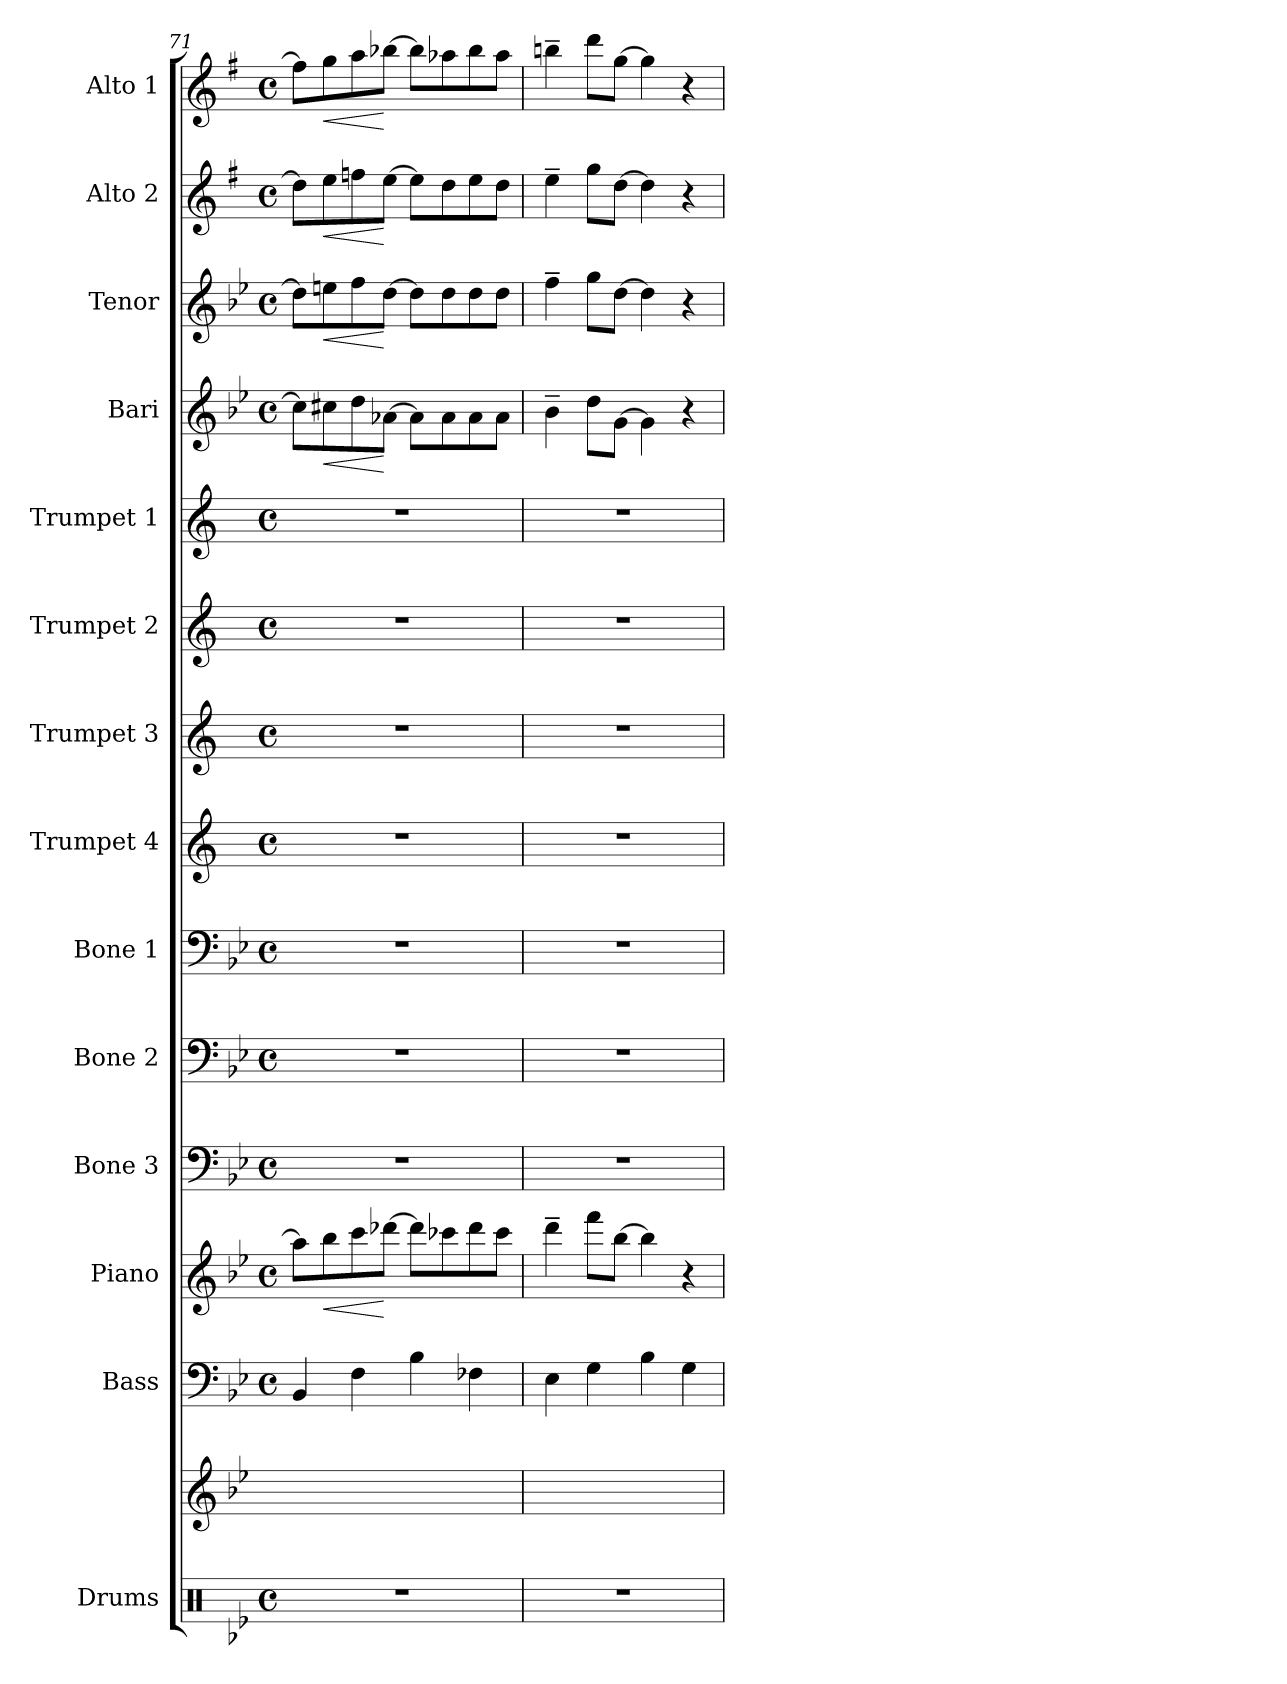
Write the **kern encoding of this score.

**kern	**kern	**kern	**kern	**dynam	**kern	**kern	**kern	**kern	**kern	**kern	**kern	**kern	**dynam	**kern	**dynam	**kern	**dynam	**kern	**dynam
*part15	*part14	*part13	*part12	*part12	*part11	*part10	*part9	*part8	*part7	*part6	*part5	*part4	*part4	*part3	*part3	*part2	*part2	*part1	*part1
*staff15	*staff14	*staff13	*staff12	*staff12	*staff11	*staff10	*staff9	*staff8	*staff7	*staff6	*staff5	*staff4	*staff4	*staff3	*staff3	*staff2	*staff2	*staff1	*staff1
*I"Drums	*	*I"Bass	*I"Piano	*	*I"Bone 3	*I"Bone 2	*I"Bone 1	*I"Trumpet 4	*I"Trumpet 3	*I"Trumpet 2	*I"Trumpet 1	*I"Bari	*	*I"Tenor	*	*I"Alto 2	*	*I"Alto 1	*
*	*	*	*	*	*	*	*	*I'Tpt	*	*I'Tpt	*I'Tpt	*	*	*	*	*	*	*	*
*clefX	*clefG2	*clefF4	*clefG2	*	*clefF4	*clefF4	*clefF4	*clefG2	*clefG2	*clefG2	*clefG2	*clefG2	*	*clefG2	*	*clefG2	*	*clefG2	*
*	*	*ITrd7c12	*ITrd8c14	*	*	*	*	*ITrd1c2	*ITrd1c2	*ITrd1c2	*ITrd1c2	*ITrd12c21	*	*ITrd8c14	*	*ITrd5c9	*	*ITrd5c9	*
*k[b-e-]	*k[b-e-]	*k[b-e-]	*k[b-e-]	*	*k[b-e-]	*k[b-e-]	*k[b-e-]	*k[b-e-]	*k[b-e-]	*k[b-e-]	*k[b-e-]	*k[b-e-]	*	*k[b-e-]	*	*k[b-e-]	*	*k[b-e-]	*
*B-:	*B-:	*B-:	*B-:	*	*B-:	*B-:	*B-:	*B-:	*B-:	*B-:	*B-:	*B-:	*	*B-:	*	*B-:	*	*B-:	*
*M4/4	*	*M4/4	*M4/4	*	*M4/4	*M4/4	*M4/4	*M4/4	*M4/4	*M4/4	*M4/4	*M4/4	*	*M4/4	*	*M4/4	*	*M4/4	*
*met(c)	*	*met(c)	*met(c)	*	*met(c)	*met(c)	*met(c)	*met(c)	*met(c)	*met(c)	*met(c)	*met(c)	*	*met(c)	*	*met(c)	*	*met(c)	*
=71	=71	=71	=71	=71	=71	=71	=71	=71	=71	=71	=71	=71	=71	=71	=71	=71	=71	=71	=71
1r	1ryy	4BBB-/	8a-\L]	.	1r	1r	1r	1r	1r	1r	1r	8c\L]	.	8d\L]	.	8f\L]	.	8a-\L]	.
!	!	!	!	!LO:HP:b	!	!	!	!	!	!	!	!	!LO:HP:b	!	!LO:HP:b	!	!LO:HP:b	!	!LO:HP:b
.	.	.	8b-\	<	.	.	.	.	.	.	.	8c#X\	<	8en\	<	8g\	<	8b-\	<
.	.	4FF\	8cc\	.	.	.	.	.	.	.	.	8d\	.	8f\	.	8a-X\	.	8cc\	.
.	.	.	[8dd-X\J	[	.	.	.	.	.	.	.	[8A-X\J	[	[8d\J	[	[8g\J	[	[8dd-X\J	[
.	.	4BB-\	8dd-\L]	.	.	.	.	.	.	.	.	8A-\L]	.	8d\L]	.	8g\L]	.	8dd-\L]	.
.	.	.	8cc-X\	.	.	.	.	.	.	.	.	8A-\	.	8d\	.	8f\	.	8cc-X\	.
.	.	4FF-X\	8dd-\	.	.	.	.	.	.	.	.	8A-\	.	8d\	.	8g\	.	8dd-\	.
.	.	.	8cc-\J	.	.	.	.	.	.	.	.	8A-\J	.	8d\J	.	8f\J	.	8cc-\J	.
=72	=72	=72	=72	=72	=72	=72	=72	=72	=72	=72	=72	=72	=72	=72	=72	=72	=72	=72	=72
1r	1ryy	4EE-\	4dd~>\	.	1r	1r	1r	1r	1r	1r	1r	4B-~>\	.	4f~>\	.	4g~>\	.	4ddn~>\	.
.	.	4GG\	8ff\L	.	.	.	.	.	.	.	.	8d\L	.	8g\L	.	8b-\L	.	8ff\L	.
.	.	.	[8b-\J	.	.	.	.	.	.	.	.	[8G\J	.	[8d\J	.	[8f\J	.	[8b-\J	.
.	.	4BB-\	4b-\]	.	.	.	.	.	.	.	.	4G\]	.	4d\]	.	4f\]	.	4b-\]	.
.	.	4GG\	4r	.	.	.	.	.	.	.	.	4r	.	4r	.	4r	.	4r	.
=	=	=	=	=	=	=	=	=	=	=	=	=	=	=	=	=	=	=	=
*-	*-	*-	*-	*-	*-	*-	*-	*-	*-	*-	*-	*-	*-	*-	*-	*-	*-	*-	*-
